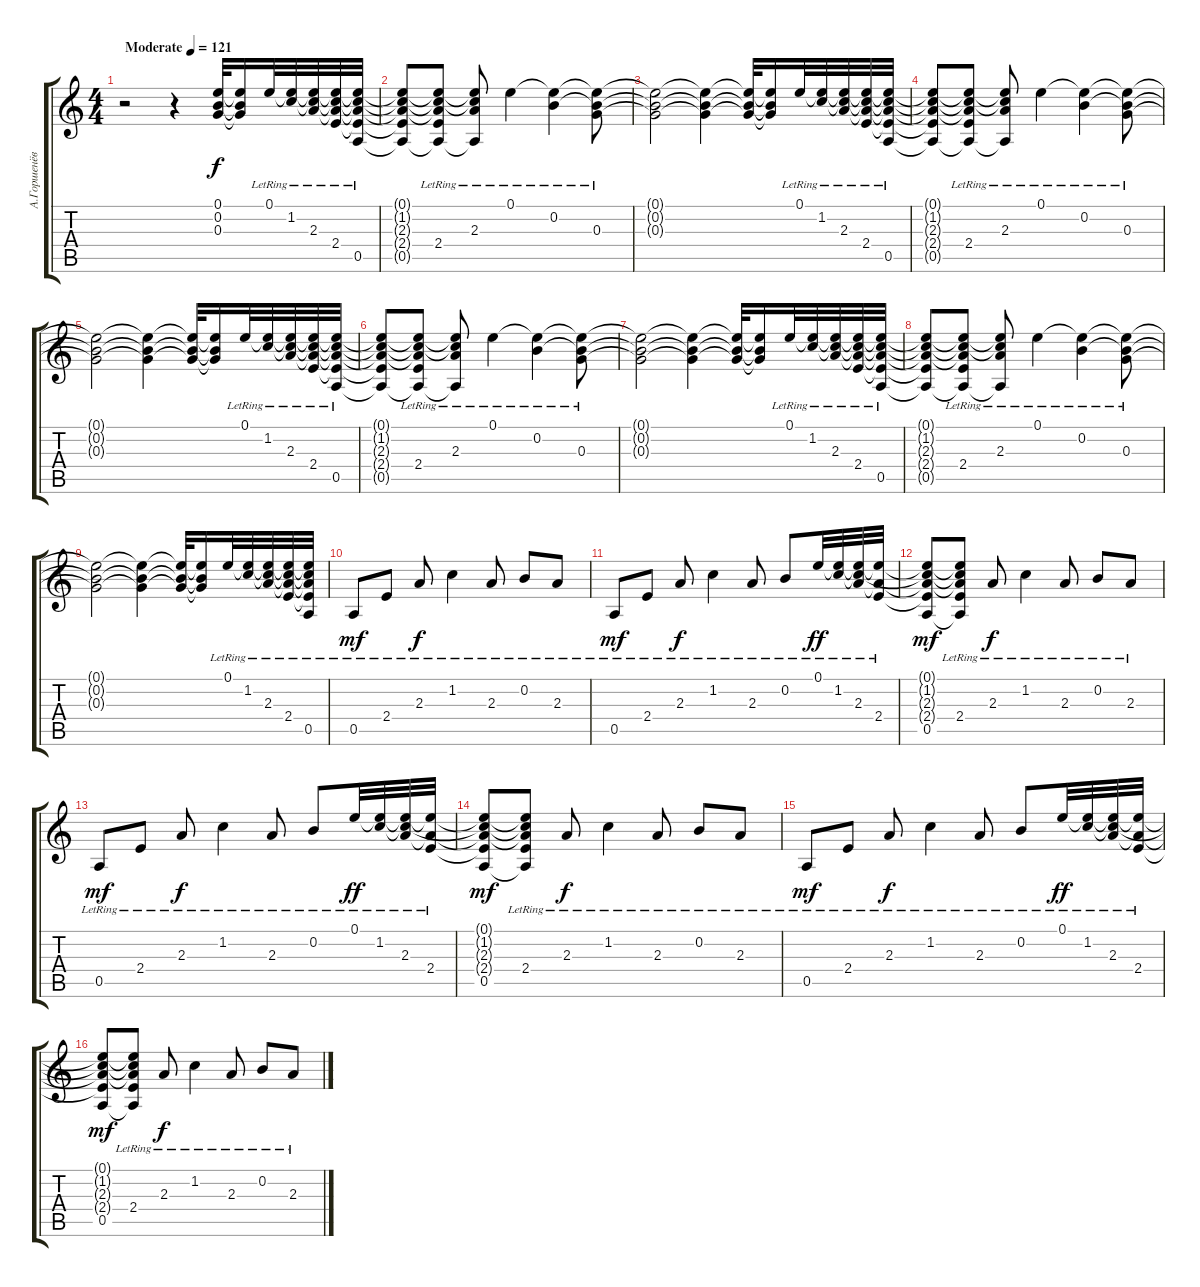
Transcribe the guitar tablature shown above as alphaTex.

\track ("А.Горшенёв" "А.Горшенёв") {instrument acousticguitarsteel}
\staff {score tabs}
\tuning (E4 B3 G3 D3 A2 E2) {hide}
\ts (4 4)
\tempo (121 "Moderate")
\clef g2
\ks c
r.2{dy f instrument acousticguitarsteel} r.4 (0.1 0.2 0.3).32 (0.1{t} 0.2{t} 0.3{t}).16 0.1{lr}.32 (0.1{t} 1.2{lr}).32 (0.1{t} 1.2{t} 2.3{lr}).32 (0.1{t} 1.2{t} 2.3{t} 2.4{lr}).32 (0.1{t} 1.2{t} 2.3{t} 2.4{t} 0.5{lr}).32 |
(0.1{t} 1.2{t} 2.3{t} 2.4{t} 0.5{t}).8 (0.1{t} 1.2{t} 2.3{t} 2.4{lr} 0.5{t}).8 (0.1{t} 1.2{t} 2.3{lr} 0.5{t}).8 0.1{lr}.4 (0.1{t} 0.2{lr}).4 (0.1{t} 0.2{t} 0.3{lr}).8 |
(0.1{t} 0.2{t} 0.3{t}).2 (0.1{t} 0.2{t} 0.3{t}).4 (0.1{t} 0.2{t} 0.3{t}).32 (0.1{t} 0.2{t} 0.3{t}).16 0.1{lr}.32 (0.1{t} 1.2{lr}).32 (0.1{t} 1.2{t} 2.3{lr}).32 (0.1{t} 1.2{t} 2.3{t} 2.4{lr}).32 (0.1{t} 1.2{t} 2.3{t} 2.4{t} 0.5{lr}).32 |
(0.1{t} 1.2{t} 2.3{t} 2.4{t} 0.5{t}).8 (0.1{t} 1.2{t} 2.3{t} 2.4{lr} 0.5{t}).8 (0.1{t} 1.2{t} 2.3{lr} 0.5{t}).8 0.1{lr}.4 (0.1{t} 0.2{lr}).4 (0.1{t} 0.2{t} 0.3{lr}).8 |
(0.1{t} 0.2{t} 0.3{t}).2 (0.1{t} 0.2{t} 0.3{t}).4 (0.1{t} 0.2{t} 0.3{t}).32 (0.1{t} 0.2{t} 0.3{t}).16 0.1{lr}.32 (0.1{t} 1.2{lr}).32 (0.1{t} 1.2{t} 2.3{lr}).32 (0.1{t} 1.2{t} 2.3{t} 2.4{lr}).32 (0.1{t} 1.2{t} 2.3{t} 2.4{t} 0.5{lr}).32 |
(0.1{t} 1.2{t} 2.3{t} 2.4{t} 0.5{t}).8 (0.1{t} 1.2{t} 2.3{t} 2.4{lr} 0.5{t}).8 (0.1{t} 1.2{t} 2.3{lr} 0.5{t}).8 0.1{lr}.4 (0.1{t} 0.2{lr}).4 (0.1{t} 0.2{t} 0.3{lr}).8 |
(0.1{t} 0.2{t} 0.3{t}).2 (0.1{t} 0.2{t} 0.3{t}).4 (0.1{t} 0.2{t} 0.3{t}).32 (0.1{t} 0.2{t} 0.3{t}).16 0.1{lr}.32 (0.1{t} 1.2{lr}).32 (0.1{t} 1.2{t} 2.3{lr}).32 (0.1{t} 1.2{t} 2.3{t} 2.4{lr}).32 (0.1{t} 1.2{t} 2.3{t} 2.4{t} 0.5{lr}).32 |
(0.1{t} 1.2{t} 2.3{t} 2.4{t} 0.5{t}).8 (0.1{t} 1.2{t} 2.3{t} 2.4{lr} 0.5{t}).8 (0.1{t} 1.2{t} 2.3{lr} 0.5{t}).8 0.1{lr}.4 (0.1{t} 0.2{lr}).4 (0.1{t} 0.2{t} 0.3{lr}).8 |
(0.1{t} 0.2{t} 0.3{t}).2 (0.1{t} 0.2{t} 0.3{t}).4 (0.1{t} 0.2{t} 0.3{t}).32 (0.1{t} 0.2{t} 0.3{t}).16 0.1{lr}.32 (0.1{t} 1.2{lr}).32 (0.1{t} 1.2{t} 2.3{lr}).32 (0.1{t} 1.2{t} 2.3{t} 2.4{lr}).32 (0.1{t} 1.2{t} 2.3{t} 2.4{t} 0.5{lr}).32 |
0.5{lr}.8{dy mf} 2.4{lr}.8 2.3{lr}.8{dy f} 1.2{lr}.4 2.3{lr}.8 0.2{lr}.8 2.3{lr}.8 |
0.5{lr}.8{dy mf} 2.4{lr}.8 2.3{lr}.8{dy f} 1.2{lr}.4 2.3{lr}.8 0.2{lr}.8 0.1{lr}.32{dy ff} (0.1{t} 1.2{lr}).32 (0.1{t} 1.2{t} 2.3{lr}).32 (0.1{t} 2.3{t} 2.4{lr}).32 |
(0.1{t} 1.2{t} 2.3{t} 2.4{t} 0.5).8{dy mf} (0.1{t} 1.2{t} 2.3{t} 2.4{lr} 0.5{t}).8 2.3{lr}.8{dy f} 1.2{lr}.4 2.3{lr}.8 0.2{lr}.8 2.3{lr}.8 |
0.5{lr}.8{dy mf} 2.4{lr}.8 2.3{lr}.8{dy f} 1.2{lr}.4 2.3{lr}.8 0.2{lr}.8 0.1{lr}.32{dy ff} (0.1{t} 1.2{lr}).32 (0.1{t} 1.2{t} 2.3{lr}).32 (0.1{t} 2.3{t} 2.4{lr}).32 |
(0.1{t} 1.2{t} 2.3{t} 2.4{t} 0.5).8{dy mf} (0.1{t} 1.2{t} 2.3{t} 2.4{lr} 0.5{t}).8 2.3{lr}.8{dy f} 1.2{lr}.4 2.3{lr}.8 0.2{lr}.8 2.3{lr}.8 |
0.5{lr}.8{dy mf} 2.4{lr}.8 2.3{lr}.8{dy f} 1.2{lr}.4 2.3{lr}.8 0.2{lr}.8 0.1{lr}.32{dy ff} (0.1{t} 1.2{lr}).32 (0.1{t} 1.2{t} 2.3{lr}).32 (0.1{t} 2.3{t} 2.4{lr}).32 |
(0.1{t} 1.2{t} 2.3{t} 2.4{t} 0.5).8{dy mf} (0.1{t} 1.2{t} 2.3{t} 2.4{lr} 0.5{t}).8 2.3{lr}.8{dy f} 1.2{lr}.4 2.3{lr}.8 0.2{lr}.8 2.3{lr}.8
